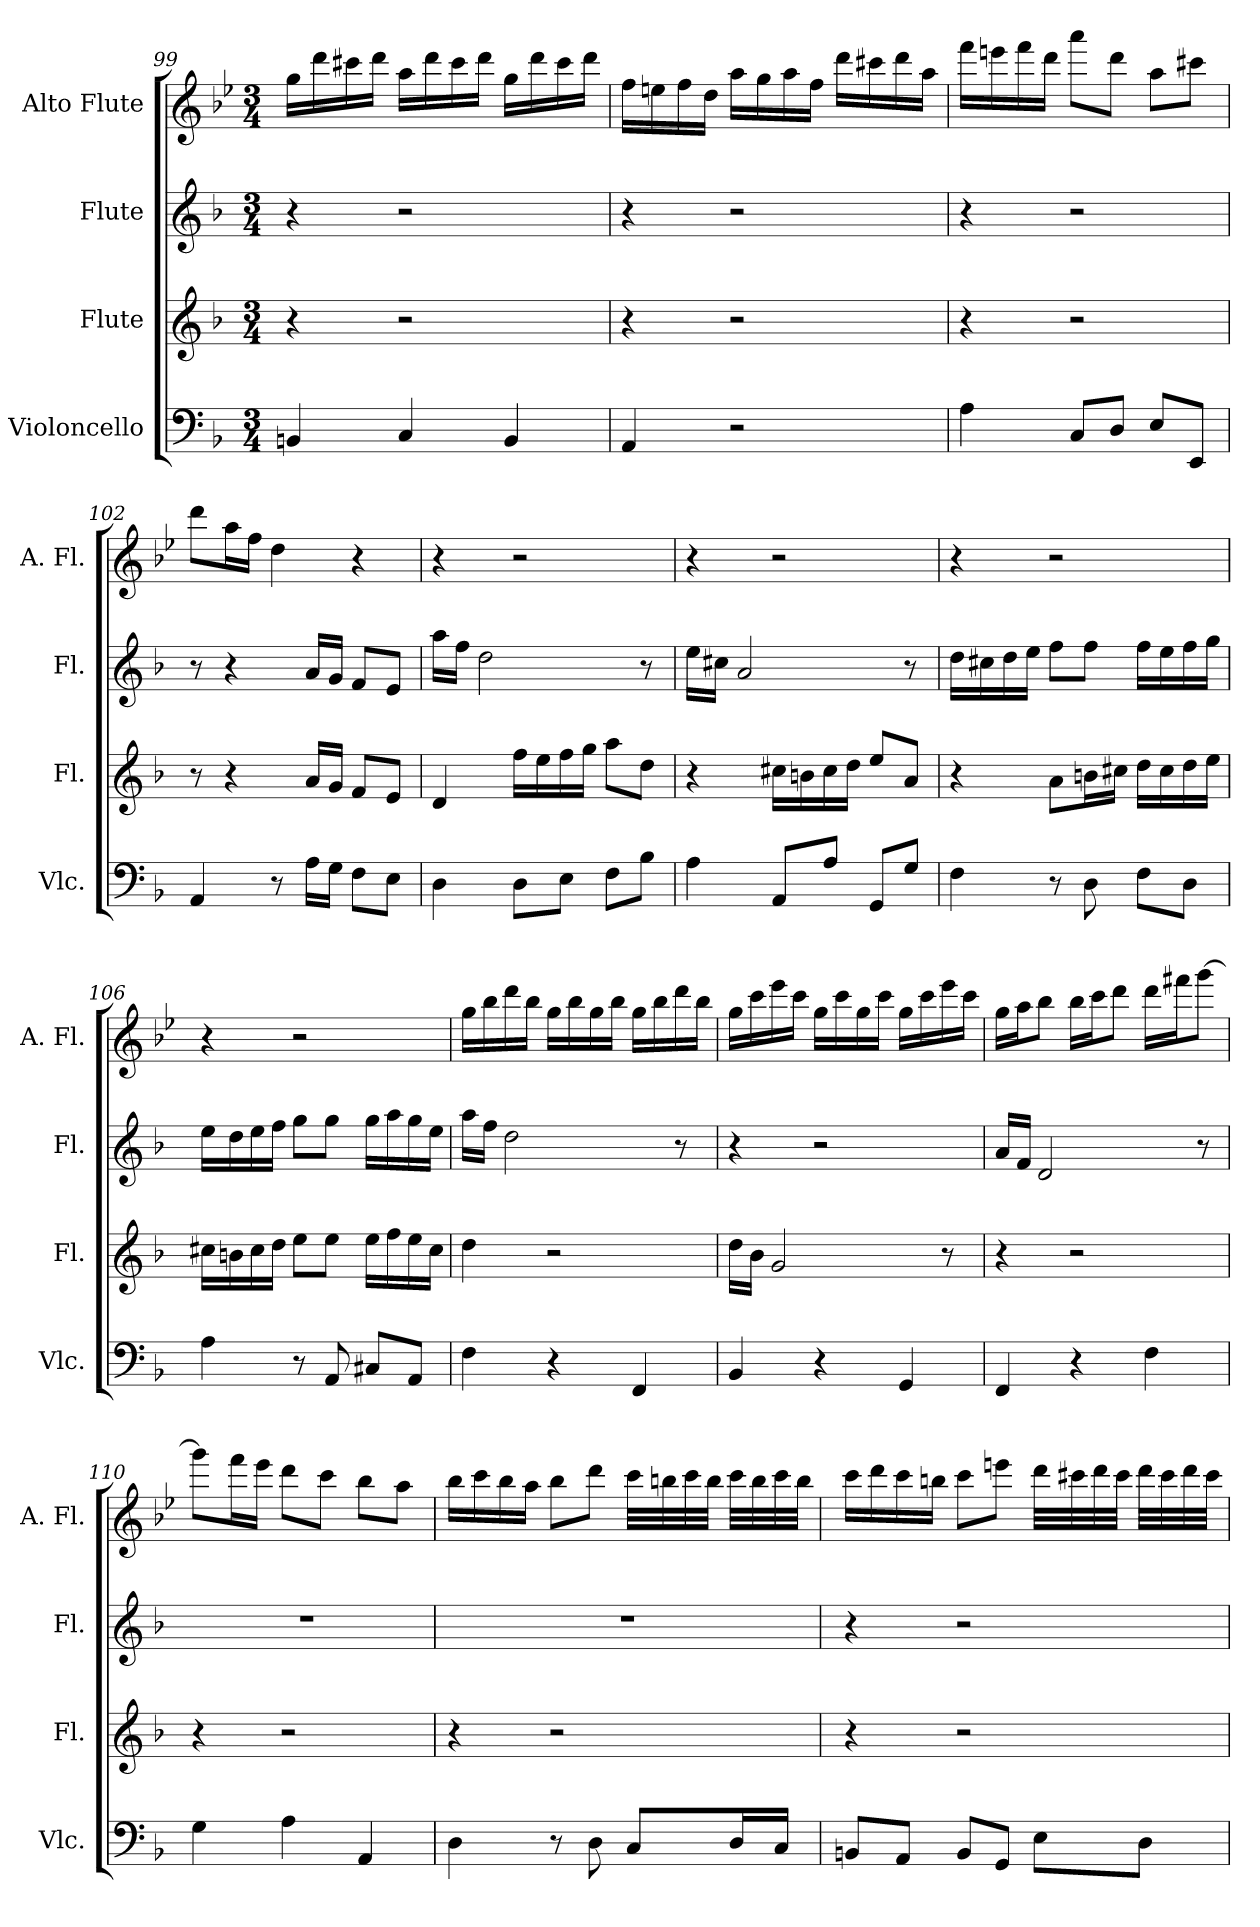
**kern	**kern	**kern	**kern
*part4	*part3	*part2	*part1
*staff4	*staff3	*staff2	*staff1
*I"Violoncello	*I"Flute	*I"Flute	*I"Alto Flute
*I'Vlc.	*I'Fl.	*I'Fl.	*I'A. Fl.
*clefF4	*clefG2	*clefG2	*clefG2
*	*	*	*ITrd3c5
*k[b-]	*k[b-]	*k[b-]	*k[b-]
*F:	*F:	*F:	*F:
*M3/4	*M3/4	*M3/4	*M3/4
=99	=99	=99	=99
4BBn/	4r	4r	16dd\LL
.	.	.	16aa\
.	.	.	16gg#X\
.	.	.	16aa\JJ
4C/	2r	2r	16ee\LL
.	.	.	16aa\
.	.	.	16gg#\
.	.	.	16aa\JJ
4BB/	.	.	16dd\LL
.	.	.	16aa\
.	.	.	16gg#\
.	.	.	16aa\JJ
=100	=100	=100	=100
4AA/	4r	4r	16cc\LL
.	.	.	16bn\
.	.	.	16cc\
.	.	.	16a\JJ
2r	2r	2r	16ee\LL
.	.	.	16dd\
.	.	.	16ee\
.	.	.	16cc\JJ
.	.	.	16aa\LL
.	.	.	16gg#X\
.	.	.	16aa\
.	.	.	16ee\JJ
!!LO:PB:g=z
=101	=101	=101	=101
4A\	4r	4r	16ccc\LL
.	.	.	16bbn\
.	.	.	16ccc\
.	.	.	16aa\JJ
8C/L	2r	2r	8eee\L
8D/J	.	.	8aa\J
8E/L	.	.	8ee\L
8EE/J	.	.	8gg#X\J
=102	=102	=102	=102
4AA/	8r	8r	8aa\L
.	4r	4r	16ee\L
.	.	.	16cc\JJ
8r	.	.	4a\
16A\LL	16a/LL	16a/LL	.
16G\JJ	16g/JJ	16g/JJ	.
8F\L	8f/L	8f/L	4r
8E\J	8e/J	8e/J	.
=103	=103	=103	=103
4D\	4d/	16aa\LL	4r
.	.	16ff\JJ	.
.	.	2dd\	.
8D\L	16ff\LL	.	2r
.	16ee\	.	.
8E\J	16ff\	.	.
.	16gg\JJ	.	.
8F\L	8aa\L	.	.
8B-\J	8dd\J	8r	.
!!LO:PB:g=z
=104	=104	=104	=104
4A\	4r	16ee\LL	4r
.	.	16cc#X\JJ	.
.	.	2a/	.
8AA/L	16cc#X\LL	.	2r
.	16bn\	.	.
8A/J	16cc#\	.	.
.	16dd\JJ	.	.
8GG/L	8ee/L	.	.
8G/J	8a/J	8r	.
!!LO:PB:g=z
=105	=105	=105	=105
4F\	4r	16dd\LL	4r
.	.	16cc#X\	.
.	.	16dd\	.
.	.	16ee\JJ	.
8r	8a\L	8ff\L	2r
8D\	16bn\L	8ff\J	.
.	16cc#X\JJ	.	.
8F\L	16dd\LL	16ff\LL	.
.	16cc#\	16ee\	.
8D\J	16dd\	16ff\	.
.	16ee\JJ	16gg\JJ	.
=106	=106	=106	=106
4A\	16cc#X\LL	16ee\LL	4r
.	16bn\	16dd\	.
.	16cc#\	16ee\	.
.	16dd\JJ	16ff\JJ	.
8r	8ee\L	8gg\L	2r
8AA/	8ee\J	8gg\J	.
8C#X/L	16ee\LL	16gg\LL	.
.	16ff\	16aa\	.
8AA/J	16ee\	16gg\	.
.	16cc#\JJ	16ee\JJ	.
!!LO:PB:g=z
=107	=107	=107	=107
4F\	4dd\	16aa\LL	16dd\LL
.	.	16ff\JJ	16ff\
.	.	2dd\	16aa\
.	.	.	16ff\JJ
4r	2r	.	16dd\LL
.	.	.	16ff\
.	.	.	16dd\
.	.	.	16ff\JJ
4FF/	.	.	16dd\LL
.	.	.	16ff\
.	.	8r	16aa\
.	.	.	16ff\JJ
!!LO:PB:g=z
=108	=108	=108	=108
4BB-/	16dd\LL	4r	16dd\LL
.	16b-\JJ	.	16gg\
.	2g/	.	16bb-\
.	.	.	16gg\JJ
4r	.	2r	16dd\LL
.	.	.	16gg\
.	.	.	16dd\
.	.	.	16gg\JJ
4GG/	.	.	16dd\LL
.	.	.	16gg\
.	8r	.	16bb-\
.	.	.	16gg\JJ
=109	=109	=109	=109
4FF/	4r	16a/LL	16dd\LL
.	.	16f/JJ	16ee\J
.	.	2d/	8ff\J
4r	2r	.	16ff\LL
.	.	.	16gg\J
.	.	.	8aa\J
4F\	.	.	16aa\LL
.	.	.	16ccc#X\J
.	.	8r	[8ddd\J
!!LO:PB:g=z
=110	=110	=110	=110
4G\	4r	2.r	8ddd\L]
.	.	.	16ccc\L
.	.	.	16bb-\JJ
4A\	2r	.	8aa\L
.	.	.	8gg\J
4AA/	.	.	8ff\L
.	.	.	8ee\J
=111	=111	=111	=111
4D\	4r	2.r	16ff\LL
.	.	.	16gg\
.	.	.	16ff\
.	.	.	16ee\JJ
8r	2r	.	8ff\L
8D\	.	.	8aa\J
8C/L	.	.	32gg\LLL
.	.	.	32ff#X\
.	.	.	32gg\
.	.	.	32ff#\JJJ
16D/L	.	.	32gg\LLL
.	.	.	32ff#\
16C/JJ	.	.	32gg\
.	.	.	32ff#\JJJ
=112	=112	=112	=112
8BBn/L	4r	4r	16gg\LL
.	.	.	16aa\
8AA/J	.	.	16gg\
.	.	.	16ff#X\JJ
8BB/L	2r	2r	8gg\L
8GG/J	.	.	8bbn\J
8E\L	.	.	32aa\LLL
.	.	.	32gg#X\
.	.	.	32aa\
.	.	.	32gg#\JJJ
8D\J	.	.	32aa\LLL
.	.	.	32gg#\
.	.	.	32aa\
.	.	.	32gg#\JJJ
=	=	=	=
*-	*-	*-	*-
